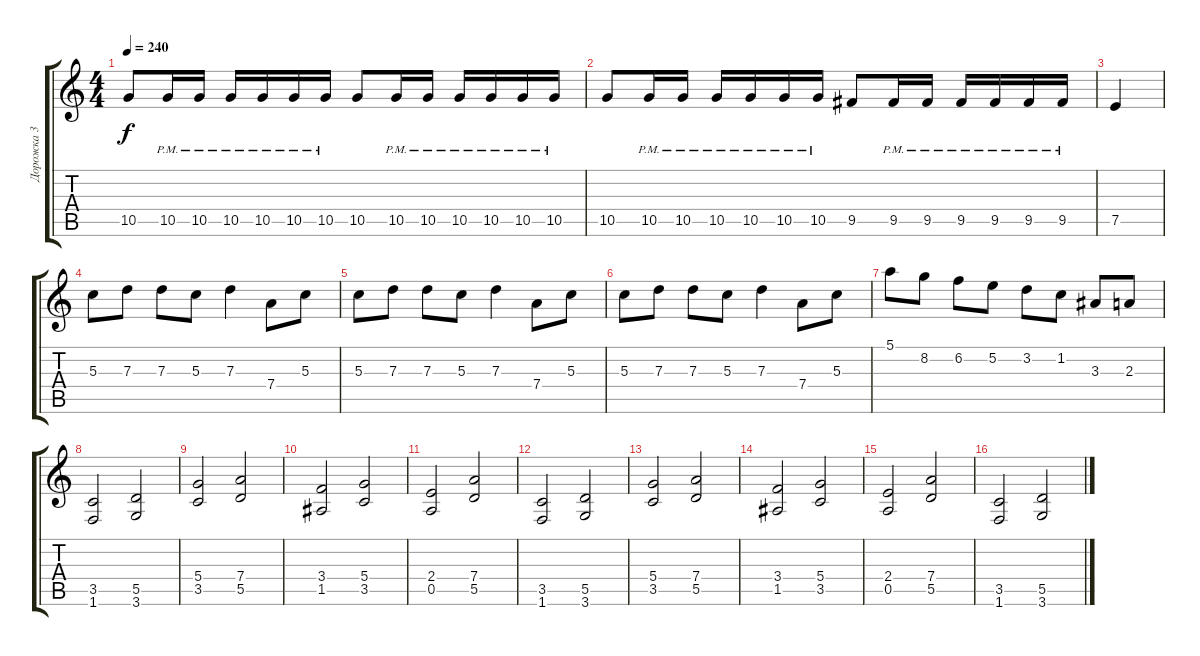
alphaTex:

\track ("Дорожка 3" "Дорожка 3") {instrument overdrivenguitar}
\staff {score tabs}
\tuning (E4 B3 G3 D3 A2 E2) {hide}
\ts (4 4)
\tempo 240
\clef g2
\ks c
10.5.8{dy f} 10.5{pm}.16 10.5{pm}.16 10.5{pm}.16 10.5{pm}.16 10.5{pm}.16 10.5{pm}.16 10.5.8 10.5{pm}.16 10.5{pm}.16 10.5{pm}.16 10.5{pm}.16 10.5{pm}.16 10.5{pm}.16 |
10.5.8 10.5{pm}.16 10.5{pm}.16 10.5{pm}.16 10.5{pm}.16 10.5{pm}.16 10.5{pm}.16 9.5.8 9.5{pm}.16 9.5{pm}.16 9.5{pm}.16 9.5{pm}.16 9.5{pm}.16 9.5{pm}.16 |
7.5.4 |
5.3.8 7.3.8 7.3.8 5.3.8 7.3.4 7.4.8 5.3.8 |
5.3.8 7.3.8 7.3.8 5.3.8 7.3.4 7.4.8 5.3.8 |
5.3.8 7.3.8 7.3.8 5.3.8 7.3.4 7.4.8 5.3.8 |
5.1.8 8.2.8 6.2.8 5.2.8 3.2.8 1.2.8 3.3.8 2.3.8 |
(3.5 1.6).2 (5.5 3.6).2 |
(5.4 3.5).2 (7.4 5.5).2 |
(3.4 1.5).2 (5.4 3.5).2 |
(2.4 0.5).2 (7.4 5.5).2 |
(3.5 1.6).2 (5.5 3.6).2 |
(5.4 3.5).2 (7.4 5.5).2 |
(3.4 1.5).2 (5.4 3.5).2 |
(2.4 0.5).2 (7.4 5.5).2 |
(3.5 1.6).2 (5.5 3.6).2
